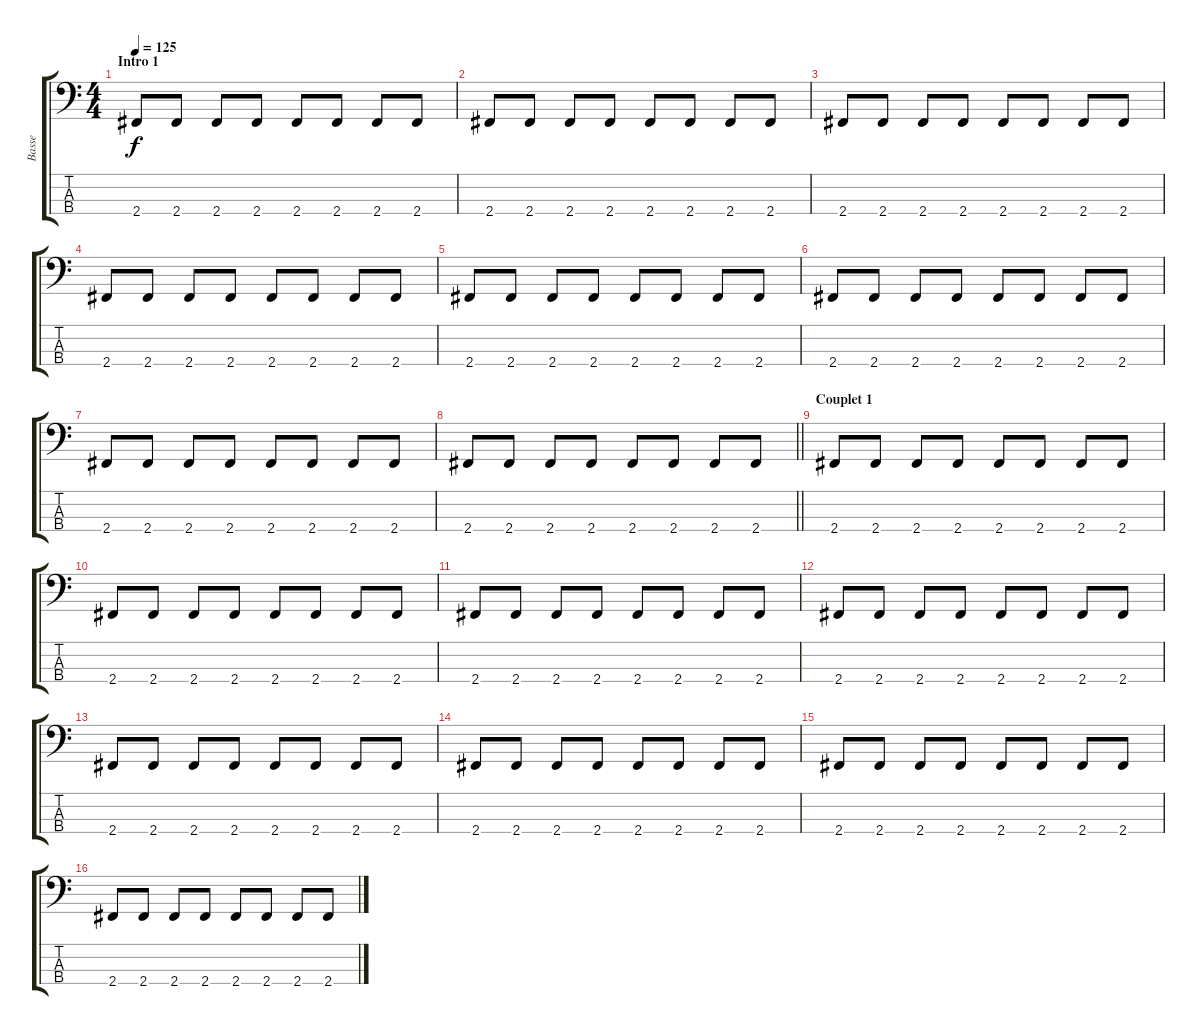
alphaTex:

\track ("Basse" "Basse") {instrument electricbassfinger}
\staff {score tabs}
\tuning (G2 D2 A1 E1) {hide}
\ts (4 4)
\section ("" "Intro 1")
\tempo 125
\clef f4
\ks c
2.4.8{dy f instrument electricbassfinger} 2.4.8 2.4.8 2.4.8 2.4.8 2.4.8 2.4.8 2.4.8 |
2.4.8 2.4.8 2.4.8 2.4.8 2.4.8 2.4.8 2.4.8 2.4.8 |
2.4.8 2.4.8 2.4.8 2.4.8 2.4.8 2.4.8 2.4.8 2.4.8 |
2.4.8 2.4.8 2.4.8 2.4.8 2.4.8 2.4.8 2.4.8 2.4.8 |
2.4.8 2.4.8 2.4.8 2.4.8 2.4.8 2.4.8 2.4.8 2.4.8 |
2.4.8 2.4.8 2.4.8 2.4.8 2.4.8 2.4.8 2.4.8 2.4.8 |
2.4.8 2.4.8 2.4.8 2.4.8 2.4.8 2.4.8 2.4.8 2.4.8 |
\barLineRight lightlight
2.4.8 2.4.8 2.4.8 2.4.8 2.4.8 2.4.8 2.4.8 2.4.8 |
\section ("" "Couplet 1")
2.4.8 2.4.8 2.4.8 2.4.8 2.4.8 2.4.8 2.4.8 2.4.8 |
2.4.8 2.4.8 2.4.8 2.4.8 2.4.8 2.4.8 2.4.8 2.4.8 |
2.4.8 2.4.8 2.4.8 2.4.8 2.4.8 2.4.8 2.4.8 2.4.8 |
2.4.8 2.4.8 2.4.8 2.4.8 2.4.8 2.4.8 2.4.8 2.4.8 |
2.4.8 2.4.8 2.4.8 2.4.8 2.4.8 2.4.8 2.4.8 2.4.8 |
2.4.8 2.4.8 2.4.8 2.4.8 2.4.8 2.4.8 2.4.8 2.4.8 |
2.4.8 2.4.8 2.4.8 2.4.8 2.4.8 2.4.8 2.4.8 2.4.8 |
2.4.8 2.4.8 2.4.8 2.4.8 2.4.8 2.4.8 2.4.8 2.4.8
